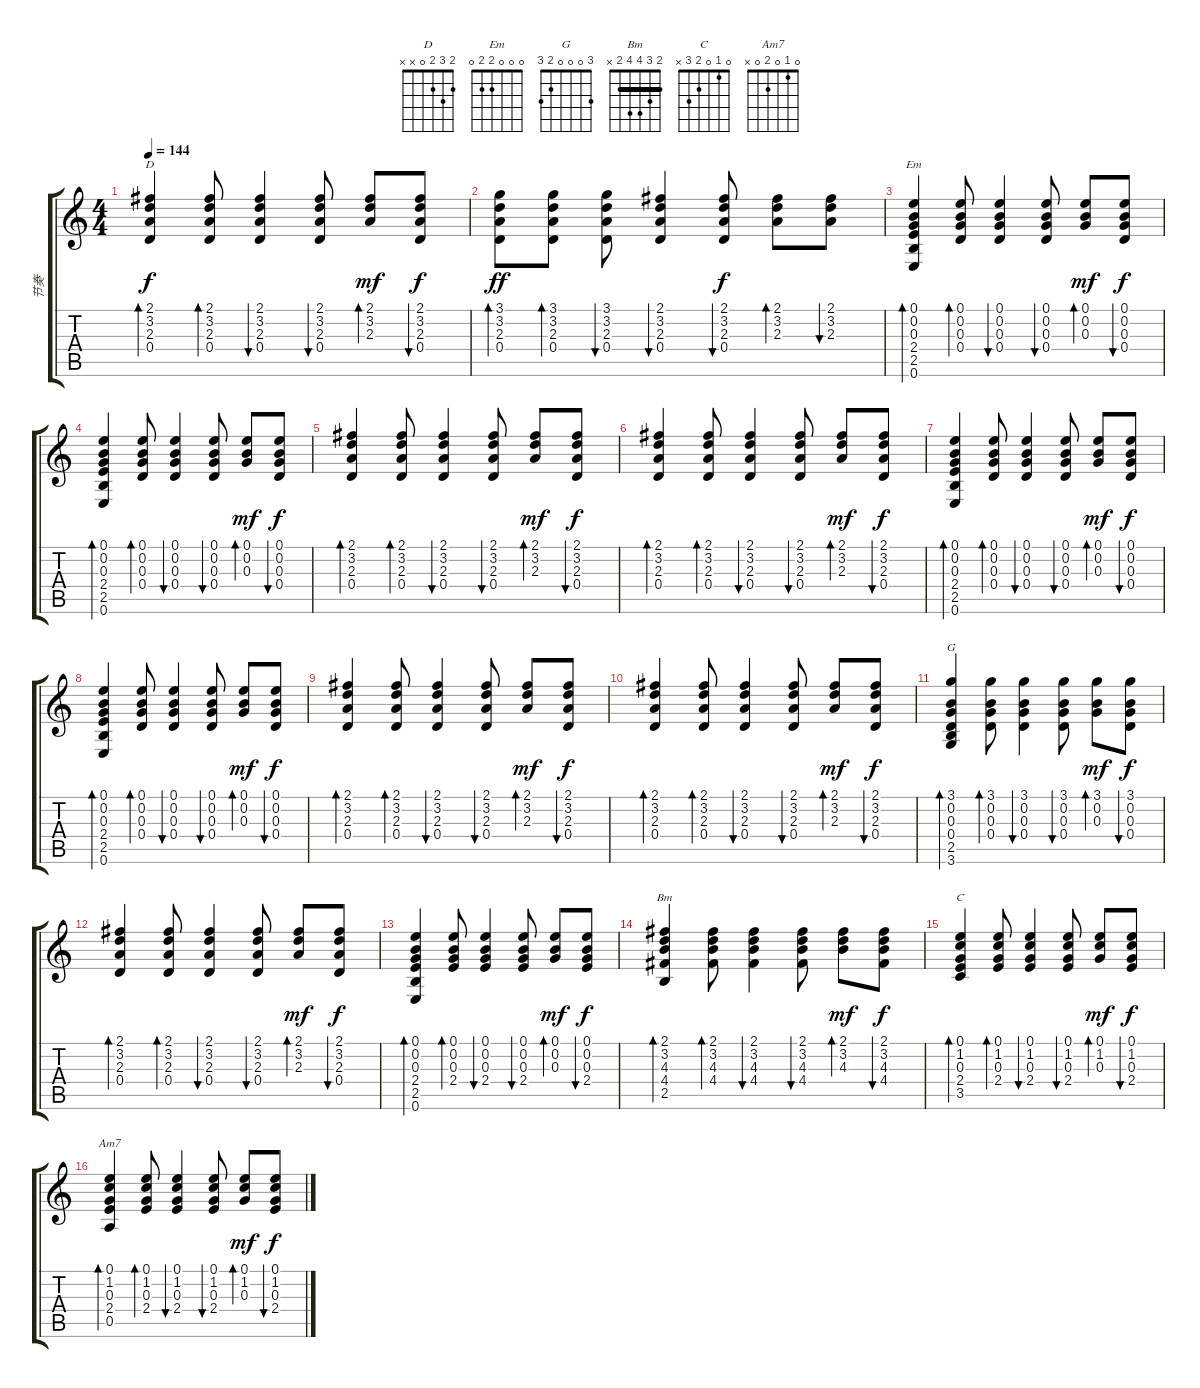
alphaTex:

\track ("节奏" "节奏") {instrument acousticguitarsteel}
\staff {score tabs}
\tuning (E4 B3 G3 D3 A2 E2) {hide}
\chord ("D" 2 3 2 0 x x)
\chord ("Em" 0 0 0 2 2 0)
\chord ("G" 3 0 0 0 2 3)
\chord ("Bm" 2 3 4 4 2 x) {barre 2}
\chord ("C" 0 1 0 2 3 x)
\chord ("Am7" 0 1 0 2 0 x)
\ts (4 4)
\tempo 144
\clef g2
\ks c
(2.1 3.2 2.3 0.4).4{bd 60 ch "D" dy f} (2.1 3.2 2.3 0.4).8{bd 60} (2.1 3.2 2.3 0.4).4{bu 60} (2.1 3.2 2.3 0.4).8{bu 60} (2.1 3.2 2.3).8{bd 60 dy mf} (2.1 3.2 2.3 0.4).8{bu 60 dy f} |
(3.1 3.2 2.3 0.4).8{bd 60 dy ff} (3.1 3.2 2.3 0.4).8{bd 60} (3.1 3.2 2.3 0.4).8{bu 60} (2.1 3.2 2.3 0.4).4{bu 60} (2.1 3.2 2.3 0.4).8{bu 60 dy f} (2.1 3.2 2.3).8{bd 60} (2.1 3.2 2.3).8{bu 60} |
(0.1 0.2 0.3 2.4 2.5 0.6).4{bd 60 ch "Em"} (0.1 0.2 0.3 0.4).8{bd 60} (0.1 0.2 0.3 0.4).4{bu 60} (0.1 0.2 0.3 0.4).8{bu 60} (0.1 0.2 0.3).8{bd 60 dy mf} (0.1 0.2 0.3 0.4).8{bu 60 dy f} |
(0.1 0.2 0.3 2.4 2.5 0.6).4{bd 60} (0.1 0.2 0.3 0.4).8{bd 60} (0.1 0.2 0.3 0.4).4{bu 60} (0.1 0.2 0.3 0.4).8{bu 60} (0.1 0.2 0.3).8{bd 60 dy mf} (0.1 0.2 0.3 0.4).8{bu 60 dy f} |
(2.1 3.2 2.3 0.4).4{bd 60} (2.1 3.2 2.3 0.4).8{bd 60} (2.1 3.2 2.3 0.4).4{bu 60} (2.1 3.2 2.3 0.4).8{bu 60} (2.1 3.2 2.3).8{bd 60 dy mf} (2.1 3.2 2.3 0.4).8{bu 60 dy f} |
(2.1 3.2 2.3 0.4).4{bd 60} (2.1 3.2 2.3 0.4).8{bd 60} (2.1 3.2 2.3 0.4).4{bu 60} (2.1 3.2 2.3 0.4).8{bu 60} (2.1 3.2 2.3).8{bd 60 dy mf} (2.1 3.2 2.3 0.4).8{bu 60 dy f} |
(0.1 0.2 0.3 2.4 2.5 0.6).4{bd 60} (0.1 0.2 0.3 0.4).8{bd 60} (0.1 0.2 0.3 0.4).4{bu 60} (0.1 0.2 0.3 0.4).8{bu 60} (0.1 0.2 0.3).8{bd 60 dy mf} (0.1 0.2 0.3 0.4).8{bu 60 dy f} |
(0.1 0.2 0.3 2.4 2.5 0.6).4{bd 60} (0.1 0.2 0.3 0.4).8{bd 60} (0.1 0.2 0.3 0.4).4{bu 60} (0.1 0.2 0.3 0.4).8{bu 60} (0.1 0.2 0.3).8{bd 60 dy mf} (0.1 0.2 0.3 0.4).8{bu 60 dy f} |
(2.1 3.2 2.3 0.4).4{bd 60} (2.1 3.2 2.3 0.4).8{bd 60} (2.1 3.2 2.3 0.4).4{bu 60} (2.1 3.2 2.3 0.4).8{bu 60} (2.1 3.2 2.3).8{bd 60 dy mf} (2.1 3.2 2.3 0.4).8{bu 60 dy f} |
(2.1 3.2 2.3 0.4).4{bd 60} (2.1 3.2 2.3 0.4).8{bd 60} (2.1 3.2 2.3 0.4).4{bu 60} (2.1 3.2 2.3 0.4).8{bu 60} (2.1 3.2 2.3).8{bd 60 dy mf} (2.1 3.2 2.3 0.4).8{bu 60 dy f} |
(3.1 0.2 0.3 0.4 2.5 3.6).4{bd 60 ch "G"} (3.1 0.2 0.3 0.4).8{bd 60} (3.1 0.2 0.3 0.4).4{bu 60} (3.1 0.2 0.3 0.4).8{bu 60} (3.1 0.2 0.3).8{bd 60 dy mf} (3.1 0.2 0.3 0.4).8{bu 60 dy f} |
(2.1 3.2 2.3 0.4).4{bd 60} (2.1 3.2 2.3 0.4).8{bd 60} (2.1 3.2 2.3 0.4).4{bu 60} (2.1 3.2 2.3 0.4).8{bu 60} (2.1 3.2 2.3).8{bd 60 dy mf} (2.1 3.2 2.3 0.4).8{bu 60 dy f} |
(0.1 0.2 0.3 2.4 2.5 0.6).4{bd 60} (0.1 0.2 0.3 2.4).8{bd 60} (0.1 0.2 0.3 2.4).4{bu 60} (0.1 0.2 0.3 2.4).8{bu 60} (0.1 0.2 0.3).8{bd 60 dy mf} (0.1 0.2 0.3 2.4).8{bu 60 dy f} |
(2.1 3.2 4.3 4.4 2.5).4{bd 60 ch "Bm"} (2.1 3.2 4.3 4.4).8{bd 60} (2.1 3.2 4.3 4.4).4{bu 60} (2.1 3.2 4.3 4.4).8{bu 60} (2.1 3.2 4.3).8{bd 60 dy mf} (2.1 3.2 4.3 4.4).8{bu 60 dy f} |
(0.1 1.2 0.3 2.4 3.5).4{bd 60 ch "C"} (0.1 1.2 0.3 2.4).8{bd 60} (0.1 1.2 0.3 2.4).4{bu 60} (0.1 1.2 0.3 2.4).8{bu 60} (0.1 1.2 0.3).8{bd 60 dy mf} (0.1 1.2 0.3 2.4).8{bu 60 dy f} |
(0.1 1.2 0.3 2.4 0.5).4{bd 60 ch "Am7"} (0.1 1.2 0.3 2.4).8{bd 60} (0.1 1.2 0.3 2.4).4{bu 60} (0.1 1.2 0.3 2.4).8{bu 60} (0.1 1.2 0.3).8{bd 60 dy mf} (0.1 1.2 0.3 2.4).8{bu 60 dy f}
